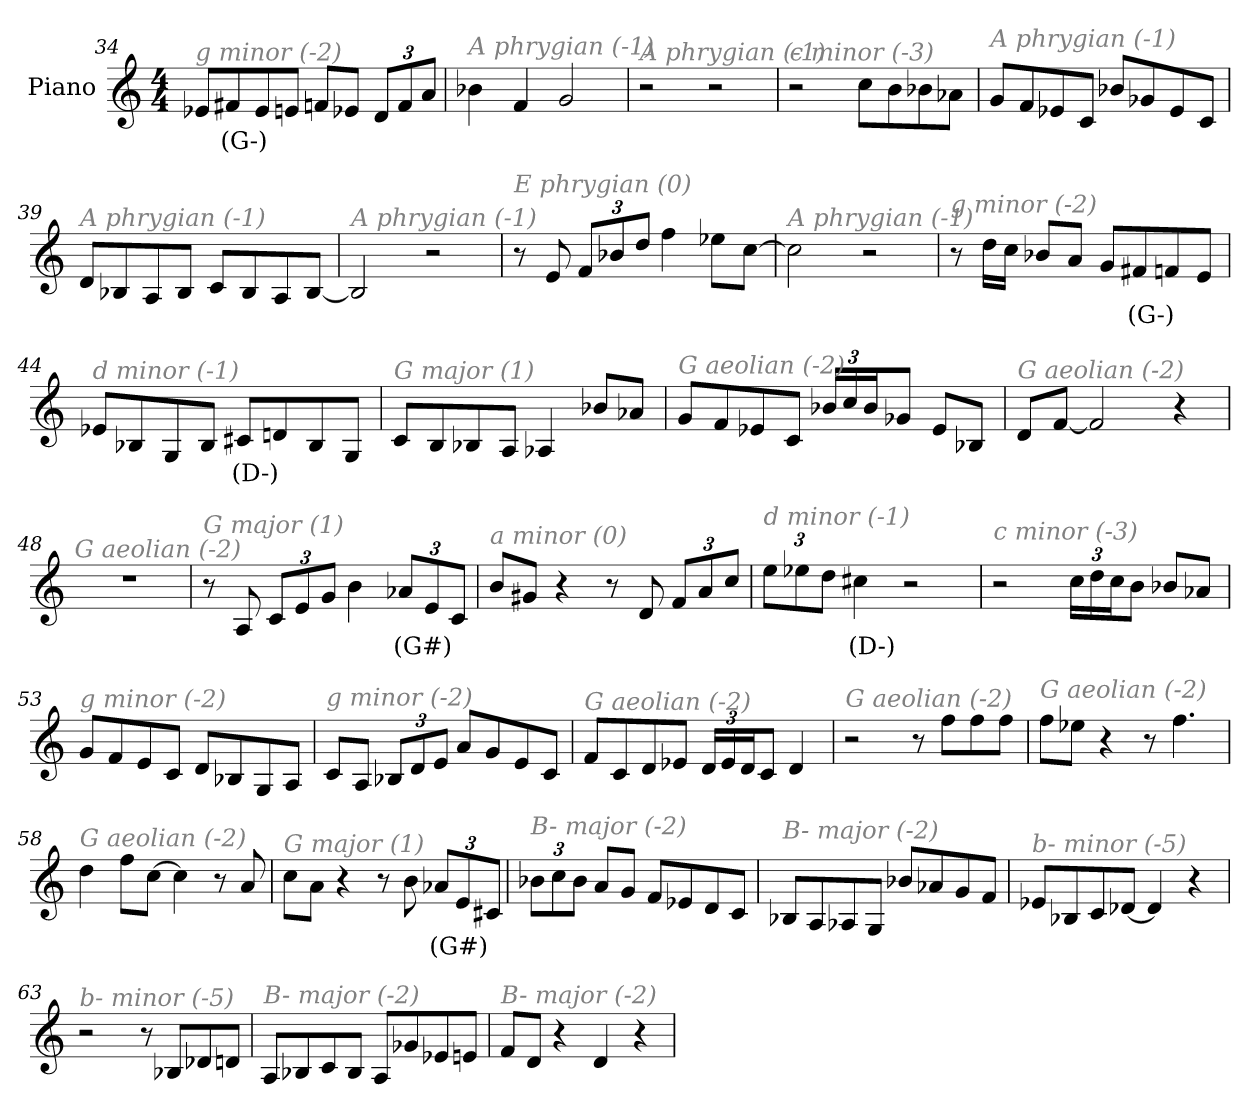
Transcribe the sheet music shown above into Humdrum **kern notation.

**kern	**text
*part1	*part1
*staff1	*staff1
*I"Piano	*
*I'Pno	*
!!LO:LB:g=z
*clefG2	*
*k[]	*
*M4/4	*
=34	=34
!LO:TX:i:color=#808080:t=g minor (-2)	!
8e-X/L	.
8f#Xi/	(G-)
8e-/	.
8en/J	.
8f/L	.
8e-X/J	.
*Xbrackettup	*
12d/L	.
12f/	.
12a/J	.
=35	=35
!LO:TX:i:color=#808080:t=A phrygian (-1)	!
4b-X\	.
4f/	.
2g/	.
=36	=36
!LO:TX:i:color=#808080:t=A phrygian (-1)	!
2r	.
2r	.
=37	=37
!LO:TX:i:color=#808080:t=c minor (-3)	!
2r	.
8cc\L	.
8b\	.
8b-X\	.
8a-X\J	.
=38	=38
!LO:TX:i:color=#808080:t=A phrygian (-1)	!
8g/L	.
8f/	.
8e-X/	.
8c/J	.
8b-X/L	.
8g-X/	.
8e-/	.
8c/J	.
!!LO:LB:g=z
=39	=39
!LO:TX:i:color=#808080:t=A phrygian (-1)	!
8d/L	.
8B-X/	.
8A/	.
8B-/J	.
8c/L	.
8B-/	.
8A/	.
[8B-/J	.
=40	=40
!LO:TX:i:color=#808080:t=A phrygian (-1)	!
2B-/]	.
2r	.
=41	=41
!LO:TX:i:color=#808080:t=E phrygian (0)	!
8r	.
8e/	.
12f/L	.
12b-X/	.
12dd/J	.
4ff\	.
8ee-X\L	.
[8cc\J	.
=42	=42
!LO:TX:i:color=#808080:t=A phrygian (-1)	!
2cc\]	.
2r	.
=43	=43
!LO:TX:i:color=#808080:t=g minor (-2)	!
8r	.
16dd\LL	.
16cc\JJ	.
8b-X/L	.
8a/J	.
8g/L	.
8f#Xi/	(G-)
8f/	.
8e/J	.
!!LO:PB:g=z
=44	=44
!LO:TX:i:color=#808080:t=d minor (-1)	!
8e-X/L	.
8B-X/	.
8G/	.
8B-/J	.
8c#Xi/L	(D-)
8dn/	.
8B-/	.
8G/J	.
=45	=45
!LO:TX:i:color=#808080:t=G major (1)	!
8c/L	.
8B/	.
8B-X/	.
8A/J	.
4A-X/	.
8b-X/L	.
8a-X/J	.
=46	=46
!LO:TX:i:color=#808080:t=G aeolian (-2)	!
8g/L	.
8f/	.
8e-X/	.
8c/J	.
24b-X/LL	.
24cc/	.
24b-/J	.
8g-X/J	.
8e-/L	.
8B-X/J	.
=47	=47
!LO:TX:i:color=#808080:t=G aeolian (-2)	!
8d/L	.
[8f/J	.
2f/]	.
4r	.
=48	=48
!LO:TX:i:color=#808080:t=G aeolian (-2)	!
1r	.
!!LO:LB:g=z
=49	=49
!LO:TX:i:color=#808080:t=G major (1)	!
8r	.
8A/	.
12c/L	.
12e/	.
12g/J	.
4b\	.
12a-Xi/L	(G#)
12e/	.
12c/J	.
=50	=50
!LO:TX:i:color=#808080:t=a minor (0)	!
8b/L	.
8g#X/J	.
4r	.
8r	.
8d/	.
12f/L	.
12a/	.
12cc/J	.
=51	=51
!LO:TX:i:color=#808080:t=d minor (-1)	!
12ee\L	.
12ee-X\	.
12dd\J	.
4cc#Xi\	(D-)
2r	.
=52	=52
!LO:TX:i:color=#808080:t=c minor (-3)	!
2r	.
24cc\LL	.
24dd\	.
24cc\J	.
8b\J	.
8b-X/L	.
8a-X/J	.
!!LO:LB:g=z
=53	=53
!LO:TX:i:color=#808080:t=g minor (-2)	!
8g/L	.
8f/	.
8e/	.
8c/J	.
8d/L	.
8B-X/	.
8G/	.
8A/J	.
=54	=54
!LO:TX:i:color=#808080:t=g minor (-2)	!
8c/L	.
8A/J	.
12B-X/L	.
12d/	.
12e/J	.
8a/L	.
8g/	.
8e/	.
8c/J	.
=55	=55
!LO:TX:i:color=#808080:t=G aeolian (-2)	!
8f/L	.
8c/	.
8d/	.
8e-X/J	.
24d/LL	.
24e-/	.
24d/J	.
8c/J	.
4d/	.
=56	=56
!LO:TX:i:color=#808080:t=G aeolian (-2)	!
2r	.
8r	.
8ff\L	.
8ff\	.
8ff\J	.
!!LO:LB:g=z
=57	=57
!LO:TX:i:color=#808080:t=G aeolian (-2)	!
8ff\L	.
8ee-X\J	.
4r	.
8r	.
4.ff\	.
=58	=58
!LO:TX:i:color=#808080:t=G aeolian (-2)	!
4dd\	.
8ff\L	.
[8cc\J	.
4cc\]	.
8r	.
8a/	.
=59	=59
!LO:TX:i:color=#808080:t=G major (1)	!
8cc\L	.
8a\J	.
4r	.
8r	.
8b\	.
12a-Xi/L	(G#)
12e/	.
12c#X/J	.
=60	=60
!LO:TX:i:color=#808080:t=B- major (-2)	!
12b-X\L	.
12cc\	.
12b-\J	.
8a/L	.
8g/J	.
8f/L	.
8e-X/	.
8d/	.
8c/J	.
!!LO:LB:g=z
=61	=61
!LO:TX:i:color=#808080:t=B- major (-2)	!
8B-X/L	.
8A/	.
8A-X/	.
8G/J	.
8b-X/L	.
8a-X/	.
8g/	.
8f/J	.
=62	=62
!LO:TX:i:color=#808080:t=b- minor (-5)	!
8e-X/L	.
8B-X/	.
8c/	.
[8d-X/J	.
4d-/]	.
4r	.
=63	=63
!LO:TX:i:color=#808080:t=b- minor (-5)	!
2r	.
8r	.
8B-X/L	.
8d-X/	.
8dn/J	.
=64	=64
!LO:TX:i:color=#808080:t=B- major (-2)	!
8A/L	.
8B-X/	.
8c/	.
8B-/J	.
8A/L	.
8g-X/	.
8e-X/	.
8en/J	.
=65	=65
!LO:TX:i:color=#808080:t=B- major (-2)	!
8f/L	.
8d/J	.
4r	.
4d/	.
4r	.
=	=
*-	*-
